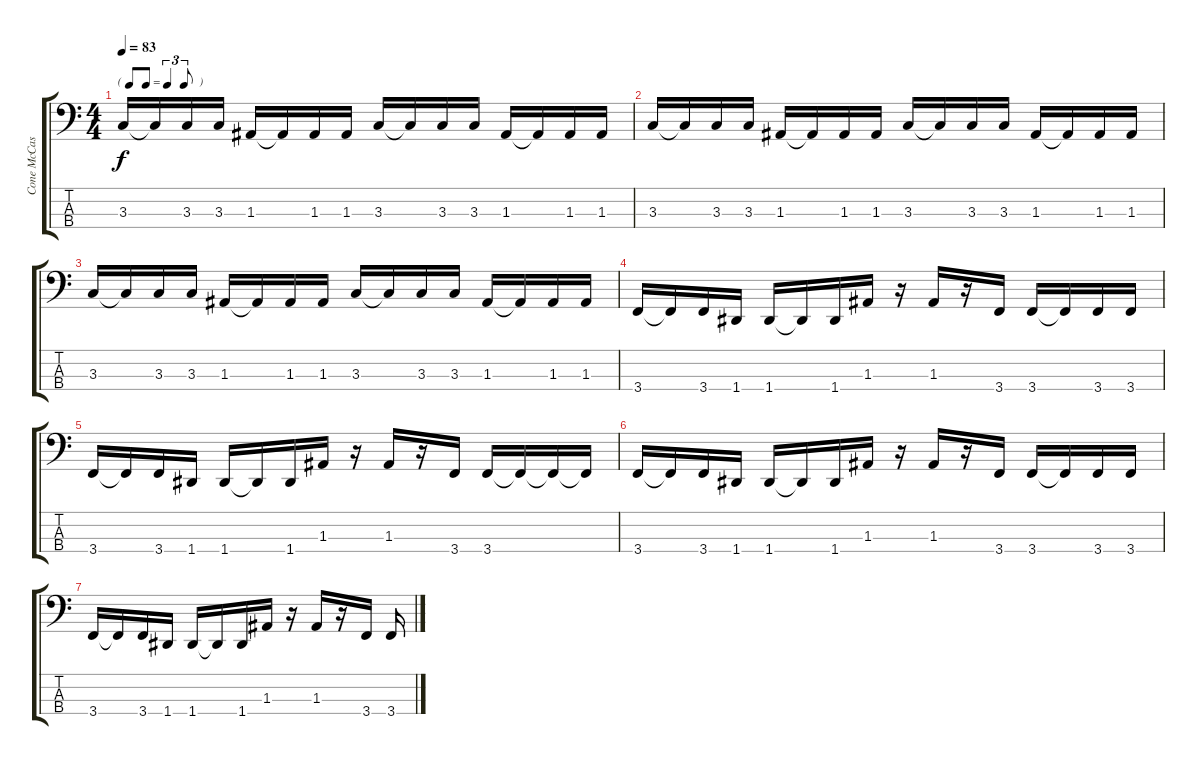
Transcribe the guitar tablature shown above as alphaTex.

\track ("Cone McCaslin" "Cone McCas") {instrument electricbasspick}
\staff {score tabs}
\tuning (G2 D2 A1 D1) {hide}
\ts (4 4)
\tf triplet8th
\tempo 83
\clef f4
\ks c
3.3.16{dy f} 3.3{t}.16 3.3.16 3.3.16 1.3.16 1.3{t}.16 1.3.16 1.3.16 3.3.16 3.3{t}.16 3.3.16 3.3.16 1.3.16 1.3{t}.16 1.3.16 1.3.16 |
3.3.16 3.3{t}.16 3.3.16 3.3.16 1.3.16 1.3{t}.16 1.3.16 1.3.16 3.3.16 3.3{t}.16 3.3.16 3.3.16 1.3.16 1.3{t}.16 1.3.16 1.3.16 |
3.3.16 3.3{t}.16 3.3.16 3.3.16 1.3.16 1.3{t}.16 1.3.16 1.3.16 3.3.16 3.3{t}.16 3.3.16 3.3.16 1.3.16 1.3{t}.16 1.3.16 1.3.16 |
3.4.16 3.4{t}.16 3.4.16 1.4.16 1.4.16 1.4{t}.16 1.4.16 1.3.16 r.16 1.3.16 r.16 3.4.16 3.4.16 3.4{t}.16 3.4.16 3.4.16 |
3.4.16 3.4{t}.16 3.4.16 1.4.16 1.4.16 1.4{t}.16 1.4.16 1.3.16 r.16 1.3.16 r.16 3.4.16 3.4.16 3.4{t}.16 3.4{t}.16 3.4{t}.16 |
3.4.16 3.4{t}.16 3.4.16 1.4.16 1.4.16 1.4{t}.16 1.4.16 1.3.16 r.16 1.3.16 r.16 3.4.16 3.4.16 3.4{t}.16 3.4.16 3.4.16 |
3.4.16 3.4{t}.16 3.4.16 1.4.16 1.4.16 1.4{t}.16 1.4.16 1.3.16 r.16 1.3.16 r.16 3.4.16 3.4.16
